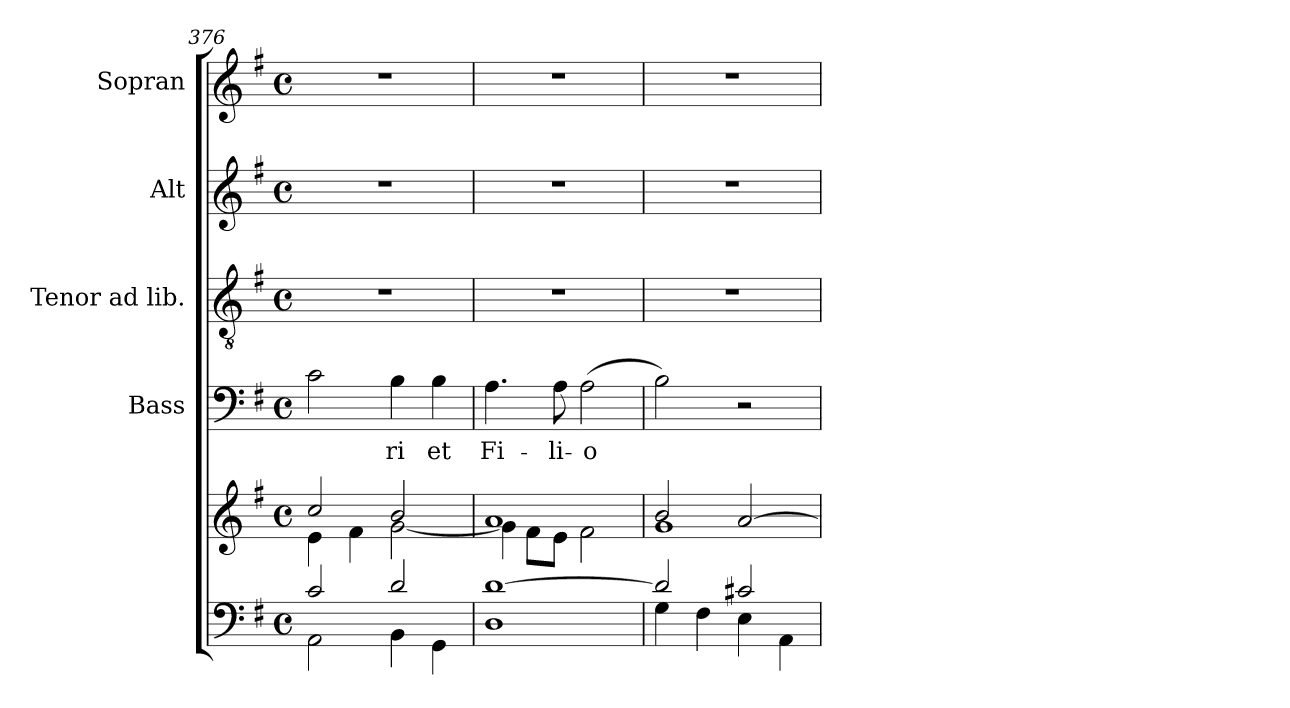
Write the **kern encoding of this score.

**kern	**kern	**kern	**text	**kern	**kern	**kern
*part5	*part5	*part4	*part4	*part3	*part2	*part1
*staff6	*staff5	*staff4	*staff4	*staff3	*staff2	*staff1
*	*	*I"Bass	*	*I"Tenor ad lib.	*I"Alt	*I"Sopran
*	*	*I'B.	*	*I'T.	*I'A.	*I'S.
*clefF4	*clefG2	*clefF4	*	*clefGv2	*clefG2	*clefG2
*k[f#]	*k[f#]	*k[f#]	*	*k[f#]	*k[f#]	*k[f#]
*G:	*G:	*G:	*	*G:	*G:	*G:
*M4/4	*M4/4	*M4/4	*	*M4/4	*M4/4	*M4/4
*met(c)	*met(c)	*met(c)	*	*met(c)	*met(c)	*met(c)
=376	=376	=376	=376	=376	=376	=376
*^	*^	*	*	*	*	*
2c/	2AA\	2cc/	4e\	2c\	.	1r	1r	1r
.	.	.	4f#\	.	.	.	.	.
!	!	!	!	!	!LO:LY:b	!	!	!
2d/	4BB\	2b/	[<2g\	4B\	-ri	.	.	.
!	!	!	!	!	!LO:LY:b	!	!	!
.	4GG\	.	.	4B\	et	.	.	.
=377	=377	=377	=377	=377	=377	=377	=377	=377
!	!	!	!	!	!LO:LY:b	!	!	!
[>1d	1D	1a	4g\]	4.A\	Fi-	1r	1r	1r
.	.	.	8f#\L	.	.	.	.	.
!	!	!	!	!	!LO:LY:b	!	!	!
.	.	.	8e\J	8A\	-li-	.	.	.
!	!	!	!	!	!LO:LY:b	!	!	!
.	.	.	2f#\	(>2A\	-o	.	.	.
=378	=378	=378	=378	=378	=378	=378	=378	=378
2d/]	4G\	2b/	1g	2B\)	.	1r	1r	1r
.	4F#\	.	.	.	.	.	.	.
2c#X/	4E\	[>2a/	.	2r	.	.	.	.
.	4AA\	.	.	.	.	.	.	.
*v	*v	*	*	*	*	*	*	*
*	*v	*v	*	*	*	*	*
=	=	=	=	=	=	=
*-	*-	*-	*-	*-	*-	*-
